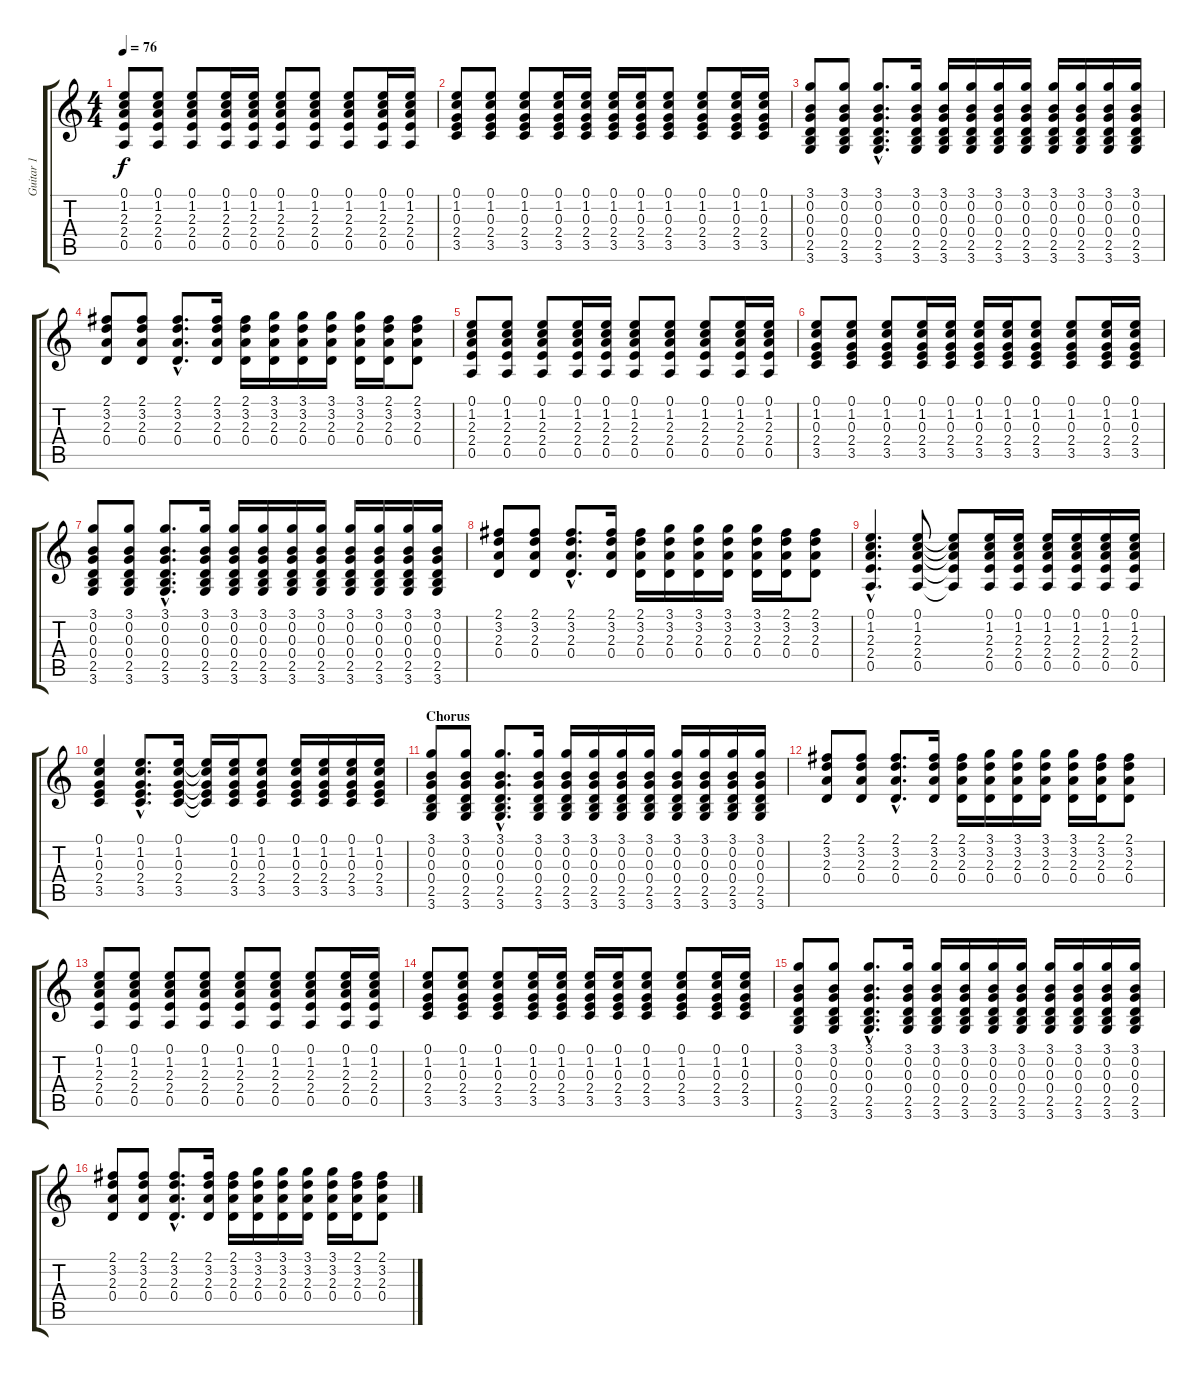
\track ("Guitar 1" "Guitar 1") {instrument acousticguitarsteel}
\staff {score tabs}
\tuning (E4 B3 G3 D3 A2 E2) {hide}
\ts (4 4)
\tempo 76
\clef g2
\ks c
(0.1 1.2 2.3 2.4 0.5).8{dy f} (0.1 1.2 2.3 2.4 0.5).8 (0.1 1.2 2.3 2.4 0.5).8 (0.1 1.2 2.3 2.4 0.5).16 (0.1 1.2 2.3 2.4 0.5).16 (0.1 1.2 2.3 2.4 0.5).8 (0.1 1.2 2.3 2.4 0.5).8 (0.1 1.2 2.3 2.4 0.5).8 (0.1 1.2 2.3 2.4 0.5).16 (0.1 1.2 2.3 2.4 0.5).16 |
(0.1 1.2 0.3 2.4 3.5).8 (0.1 1.2 0.3 2.4 3.5).8 (0.1 1.2 0.3 2.4 3.5).8 (0.1 1.2 0.3 2.4 3.5).16 (0.1 1.2 0.3 2.4 3.5).16 (0.1 1.2 0.3 2.4 3.5).16 (0.1 1.2 0.3 2.4 3.5).16 (0.1 1.2 0.3 2.4 3.5).8 (0.1 1.2 0.3 2.4 3.5).8 (0.1 1.2 0.3 2.4 3.5).16 (0.1 1.2 0.3 2.4 3.5).16 |
(3.1 0.2 0.3 0.4 2.5 3.6).8 (3.1 0.2 0.3 0.4 2.5 3.6).8 (3.1{hac} 0.2{hac} 0.3{hac} 0.4{hac} 2.5{hac} 3.6{hac}).8{d} (3.1 0.2 0.3 0.4 2.5 3.6).16 (3.1 0.2 0.3 0.4 2.5 3.6).16 (3.1 0.2 0.3 0.4 2.5 3.6).16 (3.1 0.2 0.3 0.4 2.5 3.6).16 (3.1 0.2 0.3 0.4 2.5 3.6).16 (3.1 0.2 0.3 0.4 2.5 3.6).16 (3.1 0.2 0.3 0.4 2.5 3.6).16 (3.1 0.2 0.3 0.4 2.5 3.6).16 (3.1 0.2 0.3 0.4 2.5 3.6).16 |
(2.1 3.2 2.3 0.4).8 (2.1 3.2 2.3 0.4).8 (2.1{hac} 3.2{hac} 2.3{hac} 0.4{hac}).8{d} (2.1 3.2 2.3 0.4).16 (2.1 3.2 2.3 0.4).16 (3.1 3.2 2.3 0.4).16 (3.1 3.2 2.3 0.4).16 (3.1 3.2 2.3 0.4).16 (3.1 3.2 2.3 0.4).16 (2.1 3.2 2.3 0.4).16 (2.1 3.2 2.3 0.4).8 |
(0.1 1.2 2.3 2.4 0.5).8 (0.1 1.2 2.3 2.4 0.5).8 (0.1 1.2 2.3 2.4 0.5).8 (0.1 1.2 2.3 2.4 0.5).16 (0.1 1.2 2.3 2.4 0.5).16 (0.1 1.2 2.3 2.4 0.5).8 (0.1 1.2 2.3 2.4 0.5).8 (0.1 1.2 2.3 2.4 0.5).8 (0.1 1.2 2.3 2.4 0.5).16 (0.1 1.2 2.3 2.4 0.5).16 |
(0.1 1.2 0.3 2.4 3.5).8 (0.1 1.2 0.3 2.4 3.5).8 (0.1 1.2 0.3 2.4 3.5).8 (0.1 1.2 0.3 2.4 3.5).16 (0.1 1.2 0.3 2.4 3.5).16 (0.1 1.2 0.3 2.4 3.5).16 (0.1 1.2 0.3 2.4 3.5).16 (0.1 1.2 0.3 2.4 3.5).8 (0.1 1.2 0.3 2.4 3.5).8 (0.1 1.2 0.3 2.4 3.5).16 (0.1 1.2 0.3 2.4 3.5).16 |
(3.1 0.2 0.3 0.4 2.5 3.6).8 (3.1 0.2 0.3 0.4 2.5 3.6).8 (3.1{hac} 0.2{hac} 0.3{hac} 0.4{hac} 2.5{hac} 3.6{hac}).8{d} (3.1 0.2 0.3 0.4 2.5 3.6).16 (3.1 0.2 0.3 0.4 2.5 3.6).16 (3.1 0.2 0.3 0.4 2.5 3.6).16 (3.1 0.2 0.3 0.4 2.5 3.6).16 (3.1 0.2 0.3 0.4 2.5 3.6).16 (3.1 0.2 0.3 0.4 2.5 3.6).16 (3.1 0.2 0.3 0.4 2.5 3.6).16 (3.1 0.2 0.3 0.4 2.5 3.6).16 (3.1 0.2 0.3 0.4 2.5 3.6).16 |
(2.1 3.2 2.3 0.4).8 (2.1 3.2 2.3 0.4).8 (2.1{hac} 3.2{hac} 2.3{hac} 0.4{hac}).8{d} (2.1 3.2 2.3 0.4).16 (2.1 3.2 2.3 0.4).16 (3.1 3.2 2.3 0.4).16 (3.1 3.2 2.3 0.4).16 (3.1 3.2 2.3 0.4).16 (3.1 3.2 2.3 0.4).16 (2.1 3.2 2.3 0.4).16 (2.1 3.2 2.3 0.4).8 |
(0.1{hac} 1.2{hac} 2.3{hac} 2.4{hac} 0.5{hac}).4{d} (0.1 1.2 2.3 2.4 0.5).8 (0.1{t} 1.2{t} 2.3{t} 2.4{t} 0.5{t}).8 (0.1 1.2 2.3 2.4 0.5).16 (0.1 1.2 2.3 2.4 0.5).16 (0.1 1.2 2.3 2.4 0.5).16 (0.1 1.2 2.3 2.4 0.5).16 (0.1 1.2 2.3 2.4 0.5).16 (0.1 1.2 2.3 2.4 0.5).16 |
(0.1 1.2 0.3 2.4 3.5).4 (0.1{hac} 1.2{hac} 0.3{hac} 2.4{hac} 3.5{hac}).8{d} (0.1 1.2 0.3 2.4 3.5).16 (0.1{t} 1.2{t} 0.3{t} 2.4{t} 3.5{t}).16 (0.1 1.2 0.3 2.4 3.5).16 (0.1 1.2 0.3 2.4 3.5).8 (0.1 1.2 0.3 2.4 3.5).16 (0.1 1.2 0.3 2.4 3.5).16 (0.1 1.2 0.3 2.4 3.5).16 (0.1 1.2 0.3 2.4 3.5).16 |
\section ("" "Chorus")
(3.1 0.2 0.3 0.4 2.5 3.6).8 (3.1 0.2 0.3 0.4 2.5 3.6).8 (3.1{hac} 0.2{hac} 0.3{hac} 0.4{hac} 2.5{hac} 3.6{hac}).8{d} (3.1 0.2 0.3 0.4 2.5 3.6).16 (3.1 0.2 0.3 0.4 2.5 3.6).16 (3.1 0.2 0.3 0.4 2.5 3.6).16 (3.1 0.2 0.3 0.4 2.5 3.6).16 (3.1 0.2 0.3 0.4 2.5 3.6).16 (3.1 0.2 0.3 0.4 2.5 3.6).16 (3.1 0.2 0.3 0.4 2.5 3.6).16 (3.1 0.2 0.3 0.4 2.5 3.6).16 (3.1 0.2 0.3 0.4 2.5 3.6).16 |
(2.1 3.2 2.3 0.4).8 (2.1 3.2 2.3 0.4).8 (2.1{hac} 3.2{hac} 2.3{hac} 0.4{hac}).8{d} (2.1 3.2 2.3 0.4).16 (2.1 3.2 2.3 0.4).16 (3.1 3.2 2.3 0.4).16 (3.1 3.2 2.3 0.4).16 (3.1 3.2 2.3 0.4).16 (3.1 3.2 2.3 0.4).16 (2.1 3.2 2.3 0.4).16 (2.1 3.2 2.3 0.4).8 |
(0.1 1.2 2.3 2.4 0.5).8 (0.1 1.2 2.3 2.4 0.5).8 (0.1 1.2 2.3 2.4 0.5).8 (0.1 1.2 2.3 2.4 0.5).8 (0.1 1.2 2.3 2.4 0.5).8 (0.1 1.2 2.3 2.4 0.5).8 (0.1 1.2 2.3 2.4 0.5).8 (0.1 1.2 2.3 2.4 0.5).16 (0.1 1.2 2.3 2.4 0.5).16 |
(0.1 1.2 0.3 2.4 3.5).8 (0.1 1.2 0.3 2.4 3.5).8 (0.1 1.2 0.3 2.4 3.5).8 (0.1 1.2 0.3 2.4 3.5).16 (0.1 1.2 0.3 2.4 3.5).16 (0.1 1.2 0.3 2.4 3.5).16 (0.1 1.2 0.3 2.4 3.5).16 (0.1 1.2 0.3 2.4 3.5).8 (0.1 1.2 0.3 2.4 3.5).8 (0.1 1.2 0.3 2.4 3.5).16 (0.1 1.2 0.3 2.4 3.5).16 |
(3.1 0.2 0.3 0.4 2.5 3.6).8 (3.1 0.2 0.3 0.4 2.5 3.6).8 (3.1{hac} 0.2{hac} 0.3{hac} 0.4{hac} 2.5{hac} 3.6{hac}).8{d} (3.1 0.2 0.3 0.4 2.5 3.6).16 (3.1 0.2 0.3 0.4 2.5 3.6).16 (3.1 0.2 0.3 0.4 2.5 3.6).16 (3.1 0.2 0.3 0.4 2.5 3.6).16 (3.1 0.2 0.3 0.4 2.5 3.6).16 (3.1 0.2 0.3 0.4 2.5 3.6).16 (3.1 0.2 0.3 0.4 2.5 3.6).16 (3.1 0.2 0.3 0.4 2.5 3.6).16 (3.1 0.2 0.3 0.4 2.5 3.6).16 |
(2.1 3.2 2.3 0.4).8 (2.1 3.2 2.3 0.4).8 (2.1{hac} 3.2{hac} 2.3{hac} 0.4{hac}).8{d} (2.1 3.2 2.3 0.4).16 (2.1 3.2 2.3 0.4).16 (3.1 3.2 2.3 0.4).16 (3.1 3.2 2.3 0.4).16 (3.1 3.2 2.3 0.4).16 (3.1 3.2 2.3 0.4).16 (2.1 3.2 2.3 0.4).16 (2.1 3.2 2.3 0.4).8
